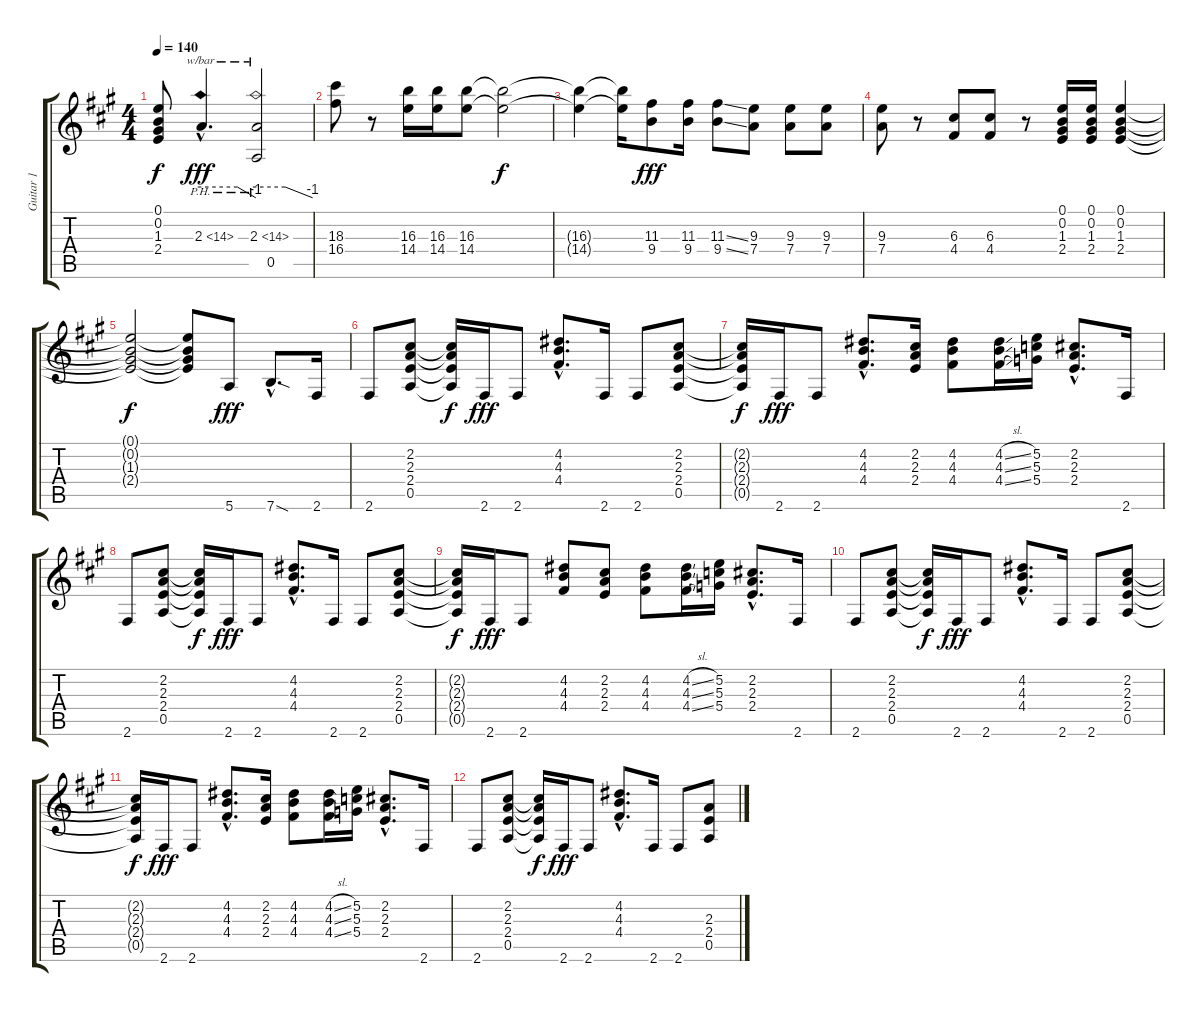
\track ("Guitar 1" "Guitar 1") {instrument distortionguitar}
\staff {score tabs}
\tuning (E4 B3 G3 D3 A2 E2) {hide}
\ts (4 4)
\tempo 140
\clef g2
\ks a
(0.1{t} 0.2{t} 1.3{t} 2.4{t}).8{dy f} 2.3{ph 12 hac}.4{d tbe (custom default 0 0 40 0 60 -4) dy fff} (2.3{ph 12} 0.5).2{tbe (custom default 0 0 31 0 60 -4)} |
(18.3 16.4).8 r.8 (16.3 14.4).16 (16.3 14.4).16 (16.3 14.4).8 (16.3{t} 14.4{t}).2{dy f} |
(16.3{t} 14.4{t}).4 (16.3{t} 14.4{t}).16 (11.3 9.4).8{dy fff} (11.3 9.4).16 (11.3{ss} 9.4{ss}).8 (9.3 7.4).8 (9.3 7.4).8 (9.3 7.4).8 |
(9.3 7.4).8 r.8 (6.3 4.4).8 (6.3 4.4).8 r.8 (0.1 0.2 1.3 2.4).16 (0.1 0.2 1.3 2.4).16 (0.1 0.2 1.3 2.4).4 |
(0.1{t} 0.2{t} 1.3{t} 2.4{t}).2{dy f} (0.1{t} 0.2{t} 1.3{t} 2.4{t}).8 5.6.8{dy fff} 7.6{sod hac}.8{d} 2.6.16 |
2.6.8 (2.2 2.3 2.4 0.5).8 (2.2{t} 2.3{t} 2.4{t} 0.5{t}).16{dy f} 2.6.16{dy fff} 2.6.8 (4.2{hac} 4.3{hac} 4.4{hac}).8{d} 2.6.16 2.6.8 (2.2 2.3 2.4 0.5).8 |
(2.2{t} 2.3{t} 2.4{t} 0.5{t}).16{dy f} 2.6.16{dy fff} 2.6.8 (4.2{hac} 4.3{hac} 4.4{hac}).8{d} (2.2 2.3 2.4).16 (4.2 4.3 4.4).8 (4.2{sl} 4.3{sl} 4.4{sl}).16 (5.2 5.3 5.4).16 (2.2{hac} 2.3{hac} 2.4{hac}).8{d} 2.6.16 |
2.6.8 (2.2 2.3 2.4 0.5).8 (2.2{t} 2.3{t} 2.4{t} 0.5{t}).16{dy f} 2.6.16{dy fff} 2.6.8 (4.2{hac} 4.3{hac} 4.4{hac}).8{d} 2.6.16 2.6.8 (2.2 2.3 2.4 0.5).8 |
(2.2{t} 2.3{t} 2.4{t} 0.5{t}).16{dy f} 2.6.16{dy fff} 2.6.8 (4.2 4.3 4.4).8 (2.2 2.3 2.4).8 (4.2 4.3 4.4).8 (4.2{sl} 4.3{sl} 4.4{sl}).16 (5.2 5.3 5.4).16 (2.2{hac} 2.3{hac} 2.4{hac}).8{d} 2.6.16 |
2.6.8 (2.2 2.3 2.4 0.5).8 (2.2{t} 2.3{t} 2.4{t} 0.5{t}).16{dy f} 2.6.16{dy fff} 2.6.8 (4.2{hac} 4.3{hac} 4.4{hac}).8{d} 2.6.16 2.6.8 (2.2 2.3 2.4 0.5).8 |
(2.2{t} 2.3{t} 2.4{t} 0.5{t}).16{dy f} 2.6.16{dy fff} 2.6.8 (4.2{hac} 4.3{hac} 4.4{hac}).8{d} (2.2 2.3 2.4).16 (4.2 4.3 4.4).8 (4.2{sl} 4.3{sl} 4.4{sl}).16 (5.2 5.3 5.4).16 (2.2{hac} 2.3{hac} 2.4{hac}).8{d} 2.6.16 |
2.6.8 (2.2 2.3 2.4 0.5).8 (2.2{t} 2.3{t} 2.4{t} 0.5{t}).16{dy f} 2.6.16{dy fff} 2.6.8 (4.2{hac} 4.3{hac} 4.4{hac}).8{d} 2.6.16 2.6.8 (2.3 2.4 0.5).8
